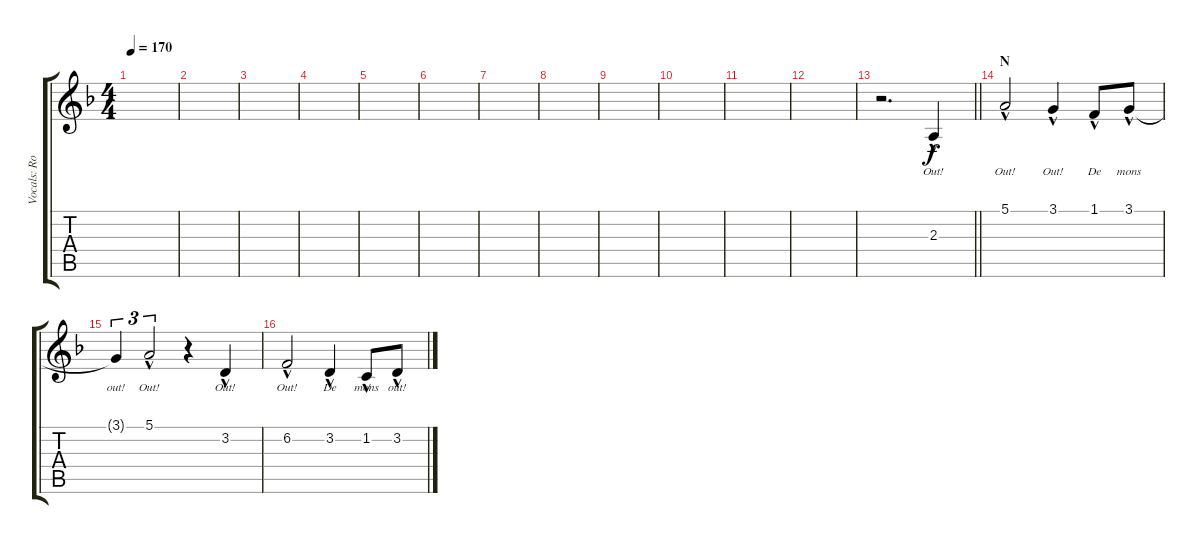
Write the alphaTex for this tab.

\track ("Vocals: Rob" "Vocals: Ro") {instrument lead2sawtooth}
\staff {score tabs}
\tuning (E4 B3 G3 D3 A2 D2) {hide}
\ts (4 4)
\tempo 170
\clef g2
\ks f
|
|
|
|
|
|
|
|
|
|
|
|
\barLineRight lightlight
r.2{d} 2.3{hac}.4{lyrics (0 "Out!") lyrics (1 "") lyrics (2 "") lyrics (3 "") lyrics (4 "")} |
\section ("" "N")
5.1{hac}.2{lyrics (0 "Out!") lyrics (1 "") lyrics (2 "") lyrics (3 "") lyrics (4 "")} 3.1{hac}.4{lyrics (0 "Out!") lyrics (1 "") lyrics (2 "") lyrics (3 "") lyrics (4 "")} 1.1{hac}.8{lyrics (0 "De") lyrics (1 "") lyrics (2 "") lyrics (3 "") lyrics (4 "")} 3.1{hac}.8{lyrics (0 "mons") lyrics (1 "") lyrics (2 "") lyrics (3 "") lyrics (4 "")} |
3.1{t}.4{tu (3 2) lyrics (0 "out!") lyrics (1 "") lyrics (2 "") lyrics (3 "") lyrics (4 "")} 5.1{hac}.2{tu (3 2) lyrics (0 "Out!") lyrics (1 "") lyrics (2 "") lyrics (3 "") lyrics (4 "")} r.4 3.2{hac}.4{lyrics (0 "Out!") lyrics (1 "") lyrics (2 "") lyrics (3 "") lyrics (4 "")} |
6.2{hac}.2{lyrics (0 "Out!") lyrics (1 "") lyrics (2 "") lyrics (3 "") lyrics (4 "")} 3.2{hac}.4{lyrics (0 "De") lyrics (1 "") lyrics (2 "") lyrics (3 "") lyrics (4 "")} 1.2{hac}.8{lyrics (0 "mons") lyrics (1 "") lyrics (2 "") lyrics (3 "") lyrics (4 "")} 3.2{hac}.8{lyrics (0 "out!") lyrics (1 "") lyrics (2 "") lyrics (3 "") lyrics (4 "")}
